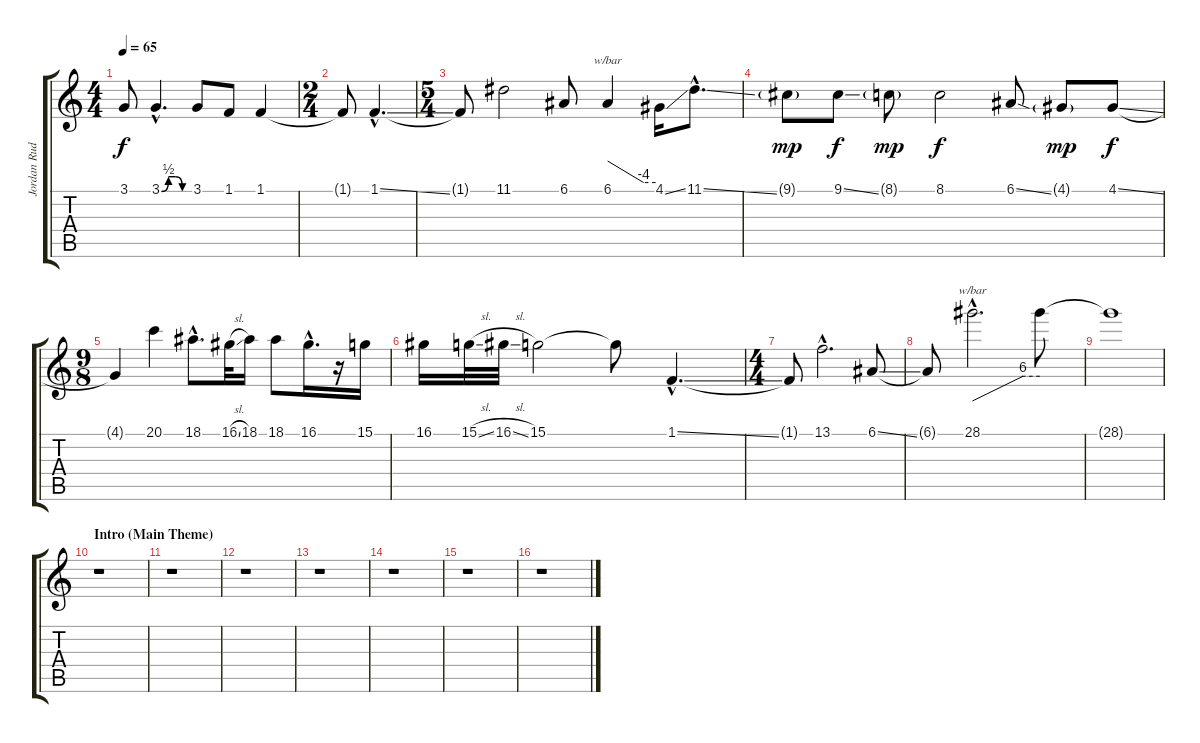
\track ("Jordan Rudess (Delay)" "Jordan Rud") {instrument lead2sawtooth}
\staff {score tabs}
\tuning (E4 B3 G3 D3 A2 E2) {hide}
\ts (4 4)
\tempo 65
\clef g2
\ks c
3.1{t}.8{dy f} 3.1{be (custom 0 0 15 2 30 2 45 0 60 0) hac}.4{d} 3.1.8 1.1.8 1.1.4 |
\ts (2 4)
1.1{t}.8 1.1{ss hac}.4{d} |
\ts (5 4)
1.1{t}.8 11.1.2 6.1.8 6.1.4{tbe (custom default 0 0 45 -16 60 -16)} 4.1{ss}.16 11.1{ss hac}.8{d} |
9.1{g}.8{dy mp} 9.1{ss}.8{dy f} 8.1{g}.8{dy mp} 8.1.2{dy f} 6.1{ss}.8 4.1{g}.8{dy mp} 4.1{ss}.8{dy f} |
\ts (9 8)
4.1{t}.4 20.1.4 18.1{hac}.8{d} 16.1{sl}.32 18.1.16 18.1.8 16.1{hac}.16{d} r.16 15.1.16 |
16.1.16 15.1{sl}.32 16.1{sl}.32 15.1.2 15.1{t}.8 1.1{ss hac}.4{d} |
\ts (4 4)
1.1{t}.8 13.1{hac}.2{d} 6.1{ss}.8 |
6.1{t}.8 28.1{hac}.2{d tbe (custom default 0 0 45 24 60 24)} 28.1{t}.8 |
28.1{t}.1 |
\section ("" "Intro (Main Theme)")
r.1 |
r.1 |
r.1 |
r.1 |
r.1 |
r.1 |
r.1
